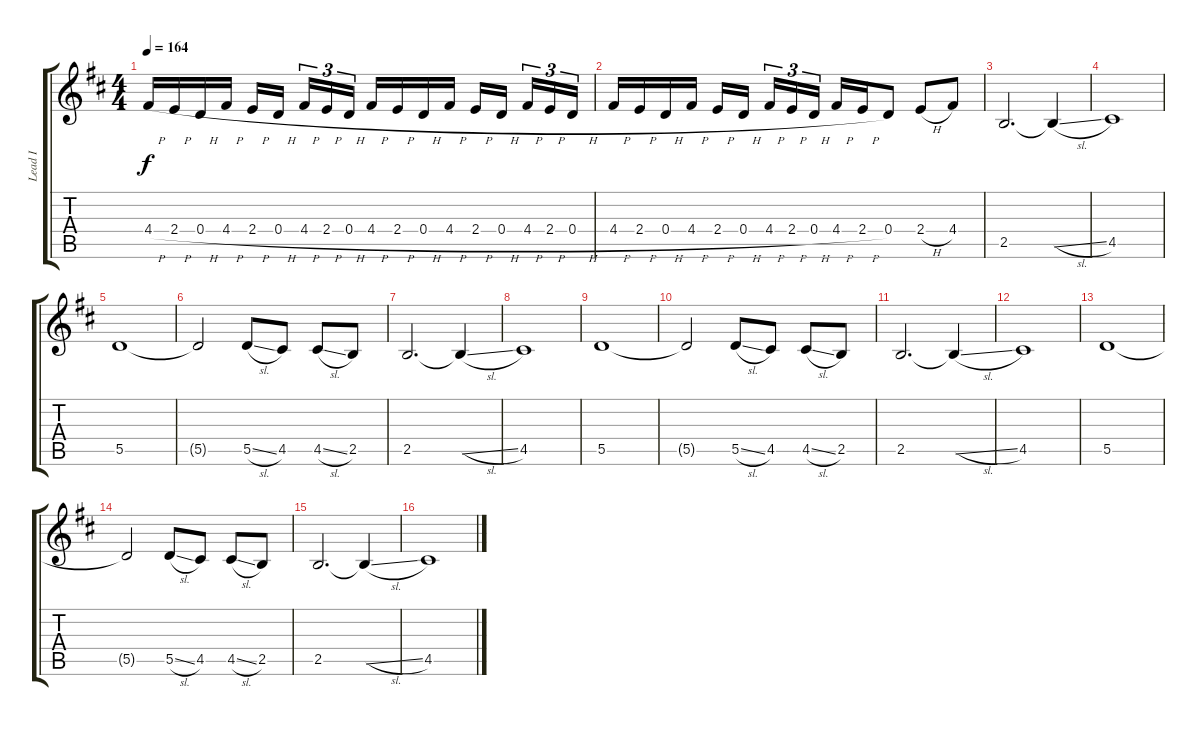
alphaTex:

\track ("Lead I" "Lead I") {instrument overdrivenguitar}
\staff {score tabs}
\tuning (E4 B3 G3 D3 A2 E2) {hide}
\ts (4 4)
\tempo 164
\clef g2
\ks d
4.4{h}.16{dy f} 2.4{h}.16 0.4{h}.16 4.4{h}.16 2.4{h}.16 0.4{h}.16{beam splitsecondary} 4.4{h}.16{tu (3 2)} 2.4{h}.16{tu (3 2)} 0.4{h}.16{tu (3 2)} 4.4{h}.16 2.4{h}.16 0.4{h}.16 4.4{h}.16 2.4{h}.16 0.4{h}.16{beam splitsecondary} 4.4{h}.16{tu (3 2)} 2.4{h}.16{tu (3 2)} 0.4{h}.16{tu (3 2)} |
4.4{h}.16 2.4{h}.16 0.4{h}.16 4.4{h}.16 2.4{h}.16 0.4{h}.16{beam splitsecondary} 4.4{h}.16{tu (3 2)} 2.4{h}.16{tu (3 2)} 0.4{h}.16{tu (3 2)} 4.4{h}.16 2.4{h}.16 0.4.8 2.4{h}.8 4.4.8 |
2.5.2{d} 2.5{sl t}.4 |
4.5.1 |
5.5.1 |
5.5{t}.2 5.5{sl}.8 4.5.8 4.5{sl}.8 2.5.8 |
2.5.2{d} 2.5{sl t}.4 |
4.5.1 |
5.5.1 |
5.5{t}.2 5.5{sl}.8 4.5.8 4.5{sl}.8 2.5.8 |
2.5.2{d} 2.5{sl t}.4 |
4.5.1 |
5.5.1 |
5.5{t}.2 5.5{sl}.8 4.5.8 4.5{sl}.8 2.5.8 |
2.5.2{d} 2.5{sl t}.4 |
4.5.1
